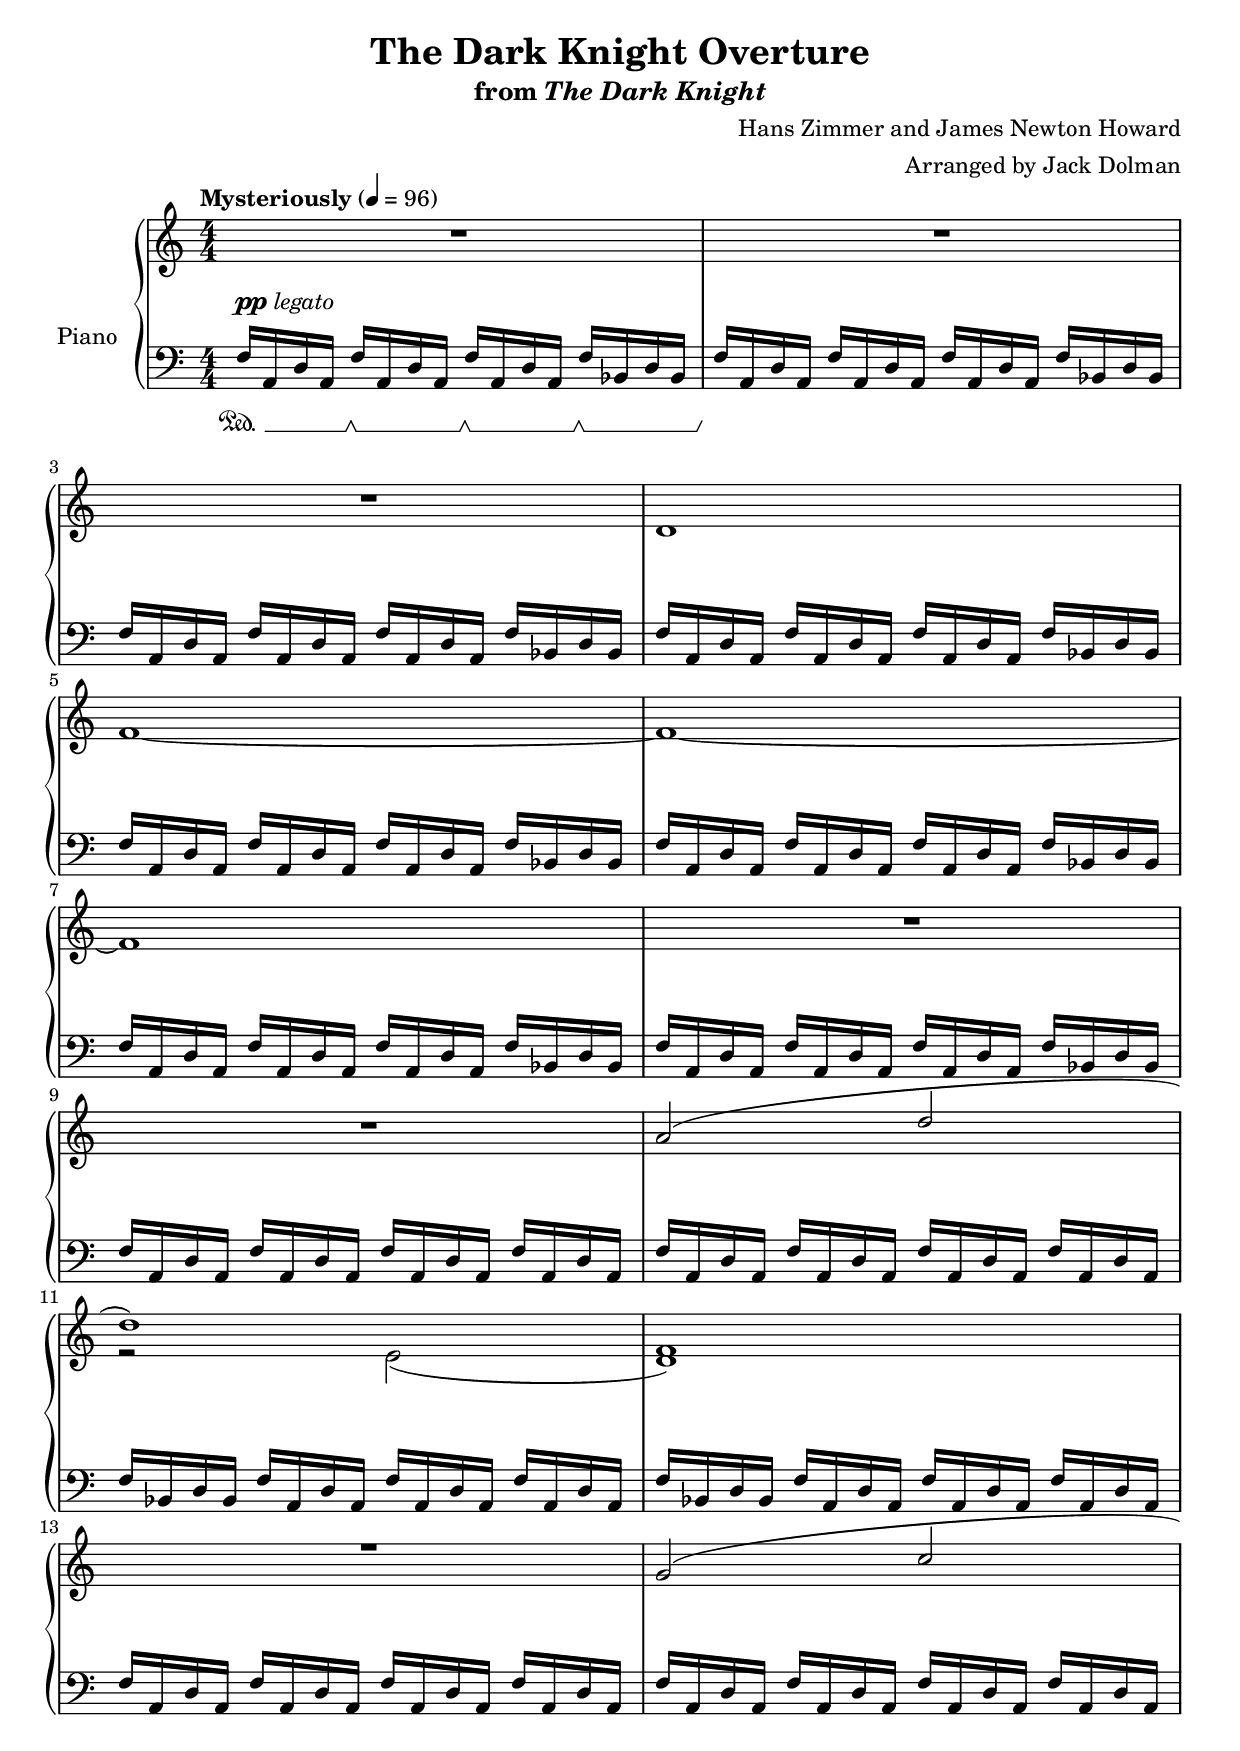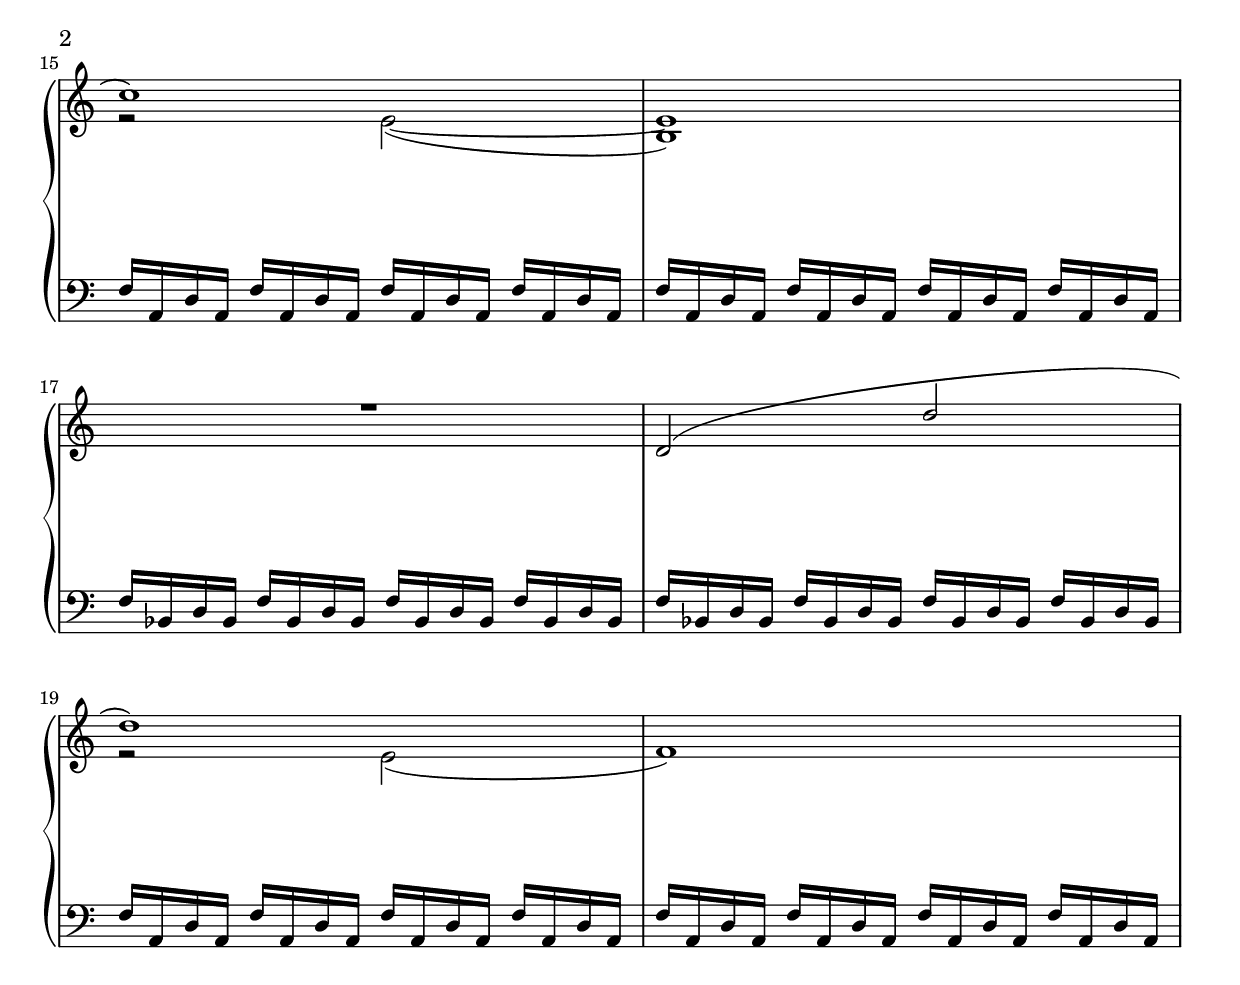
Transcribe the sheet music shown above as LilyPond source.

\version "2.12.2"

\header {
  title = "The Dark Knight Overture"
  subtitle = \markup { "from" \italic "The Dark Knight" }
  composer = "Hans Zimmer and James Newton Howard"
  arranger = "Arranged by Jack Dolman"
}

global = {
  \tempo "Mysteriously" 4 = 96
  \key c \major
  \time 4/4
  \numericTimeSignature
  s1*2\break
  s1*2\break
  s1*2\break
  s1*2\break
  s1*2\break
  s1*2\break
  s1*2\break
  s1*2\break
  s1*2\break
  s1*2\break
}

upper = \relative c' {
  \clef treble
  R1*3
  d1
  f~
  f~
  f
  R1*2
  <<
    {
      a2( d

      d1)
      s1

      R1
      g,2( c

      c1)
      s1

      R1
      d,2( d'

      d1)
      s1
    }
  \\
    {
      s1

      r2 e,(
      <d f>1)

      s1*2

      r2 e~(
      <b e>1)

      s1*2

      r2 e(
      f1)
    }
  >>
}

lower = \relative c {
  \clef bass
  f16 a, d a f' a, d a f' a, d a f' bes, d bes
  f' a, d a f' a, d a f' a, d a f' bes, d bes

  f' a, d a f' a, d a f' a, d a f' bes, d bes
  f' a, d a f' a, d a f' a, d a f' bes, d bes

  f' a, d a f' a, d a f' a, d a f' bes, d bes
  f' a, d a f' a, d a f' a, d a f' bes, d bes

  f' a, d a f' a, d a f' a, d a f' bes, d bes
  f' a, d a f' a, d a f' a, d a f' bes, d bes

  f' a, d a f' a, d a f' a, d a f' a, d a
  f' a, d a f' a, d a f' a, d a f' a, d a

  f' bes, d bes f' a, d a f' a, d a f' a, d a
  f' bes, d bes f' a, d a f' a, d a f' a, d a

  f' a, d a f' a, d a f' a, d a f' a, d a
  f' a, d a f' a, d a f' a, d a f' a, d a

  f' a, d a f' a, d a f' a, d a f' a, d a
  f' a, d a f' a, d a f' a, d a f' a, d a

  f' bes, d bes f' bes, d bes f' bes, d bes f' bes, d bes
  f' bes, d bes f' bes, d bes f' bes, d bes f' bes, d bes

  f' a, d a f' a, d a f' a, d a f' a, d a
  f' a, d a f' a, d a f' a, d a f' a, d a
}

dynamics = {
  s1-\markup { \dynamic "pp" "legato" }
  s1*2
  s16\p s16*30\< s16\!
  s16\mp s16*30\> s16\!
  s1*2\pp
  s16*15\< s16\!
  s16\mp s16*14\> s16\!
  s1*2
  s16*15\< s16\!
  s16*15\> s16\!
  s1*2
  s16*15\< s16\!
  s1
  s16*15\< s16\!
}

pedal = {
  \set Dynamics.pedalSustainStyle = #'mixed
  s16\sustainOn s16*3 s16\sustainOff\sustainOn s16*3 s16\sustainOff\sustainOn s16*3 s16\sustainOff\sustainOn s16*3
}

chordnames = \chordmode {
}

\include "../template_piano_solo.ly"
